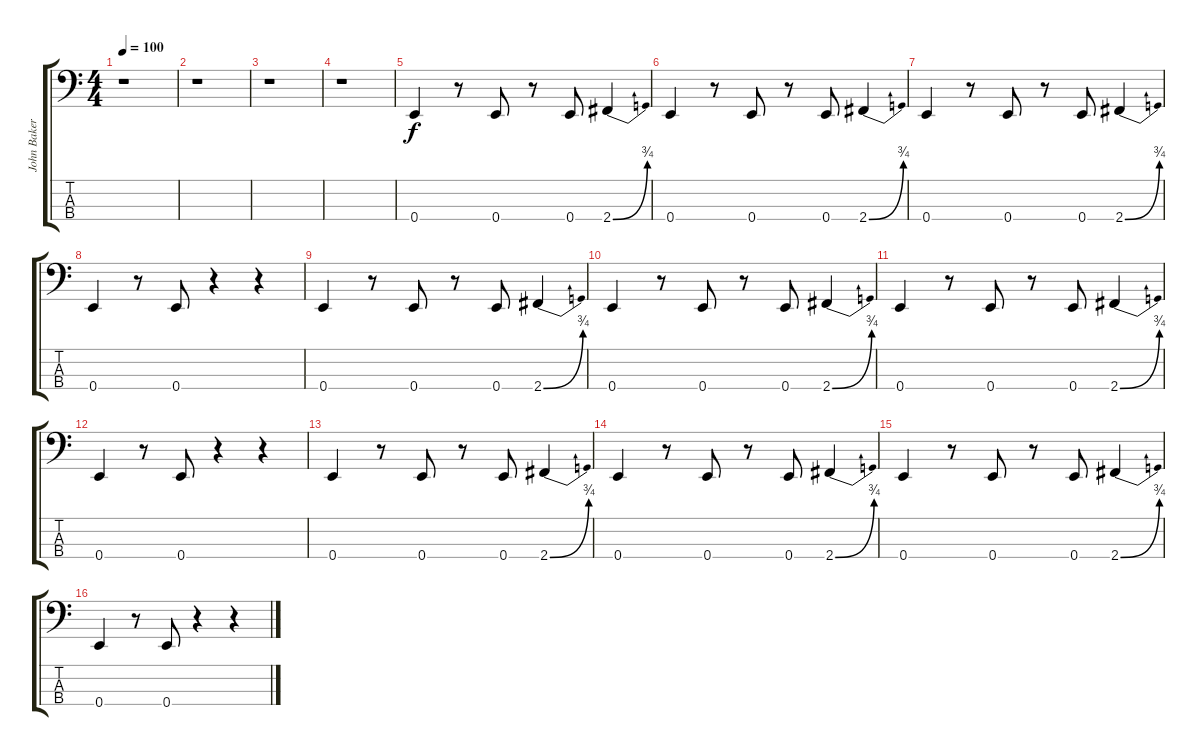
\track ("John Baker Saunders" "John Baker") {instrument electricbassfinger}
\staff {score tabs}
\tuning (G2 D2 A1 E1) {hide}
\ts (4 4)
\tempo 100
\clef f4
\ks c
r.1{dy f instrument electricbassfinger} |
r.1 |
r.1 |
r.1 |
0.4.4 r.8 0.4.8 r.8 0.4.8 2.4{be (bend 0 0 60 3)}.4 |
0.4.4 r.8 0.4.8 r.8 0.4.8 2.4{be (bend 0 0 60 3)}.4 |
0.4.4 r.8 0.4.8 r.8 0.4.8 2.4{be (bend 0 0 60 3)}.4 |
0.4.4 r.8 0.4.8 r.4 r.4 |
0.4.4 r.8 0.4.8 r.8 0.4.8 2.4{be (bend 0 0 60 3)}.4 |
0.4.4 r.8 0.4.8 r.8 0.4.8 2.4{be (bend 0 0 60 3)}.4 |
0.4.4 r.8 0.4.8 r.8 0.4.8 2.4{be (bend 0 0 60 3)}.4 |
0.4.4 r.8 0.4.8 r.4 r.4 |
0.4.4 r.8 0.4.8 r.8 0.4.8 2.4{be (bend 0 0 60 3)}.4 |
0.4.4 r.8 0.4.8 r.8 0.4.8 2.4{be (bend 0 0 60 3)}.4 |
0.4.4 r.8 0.4.8 r.8 0.4.8 2.4{be (bend 0 0 60 3)}.4 |
0.4.4 r.8 0.4.8 r.4 r.4
